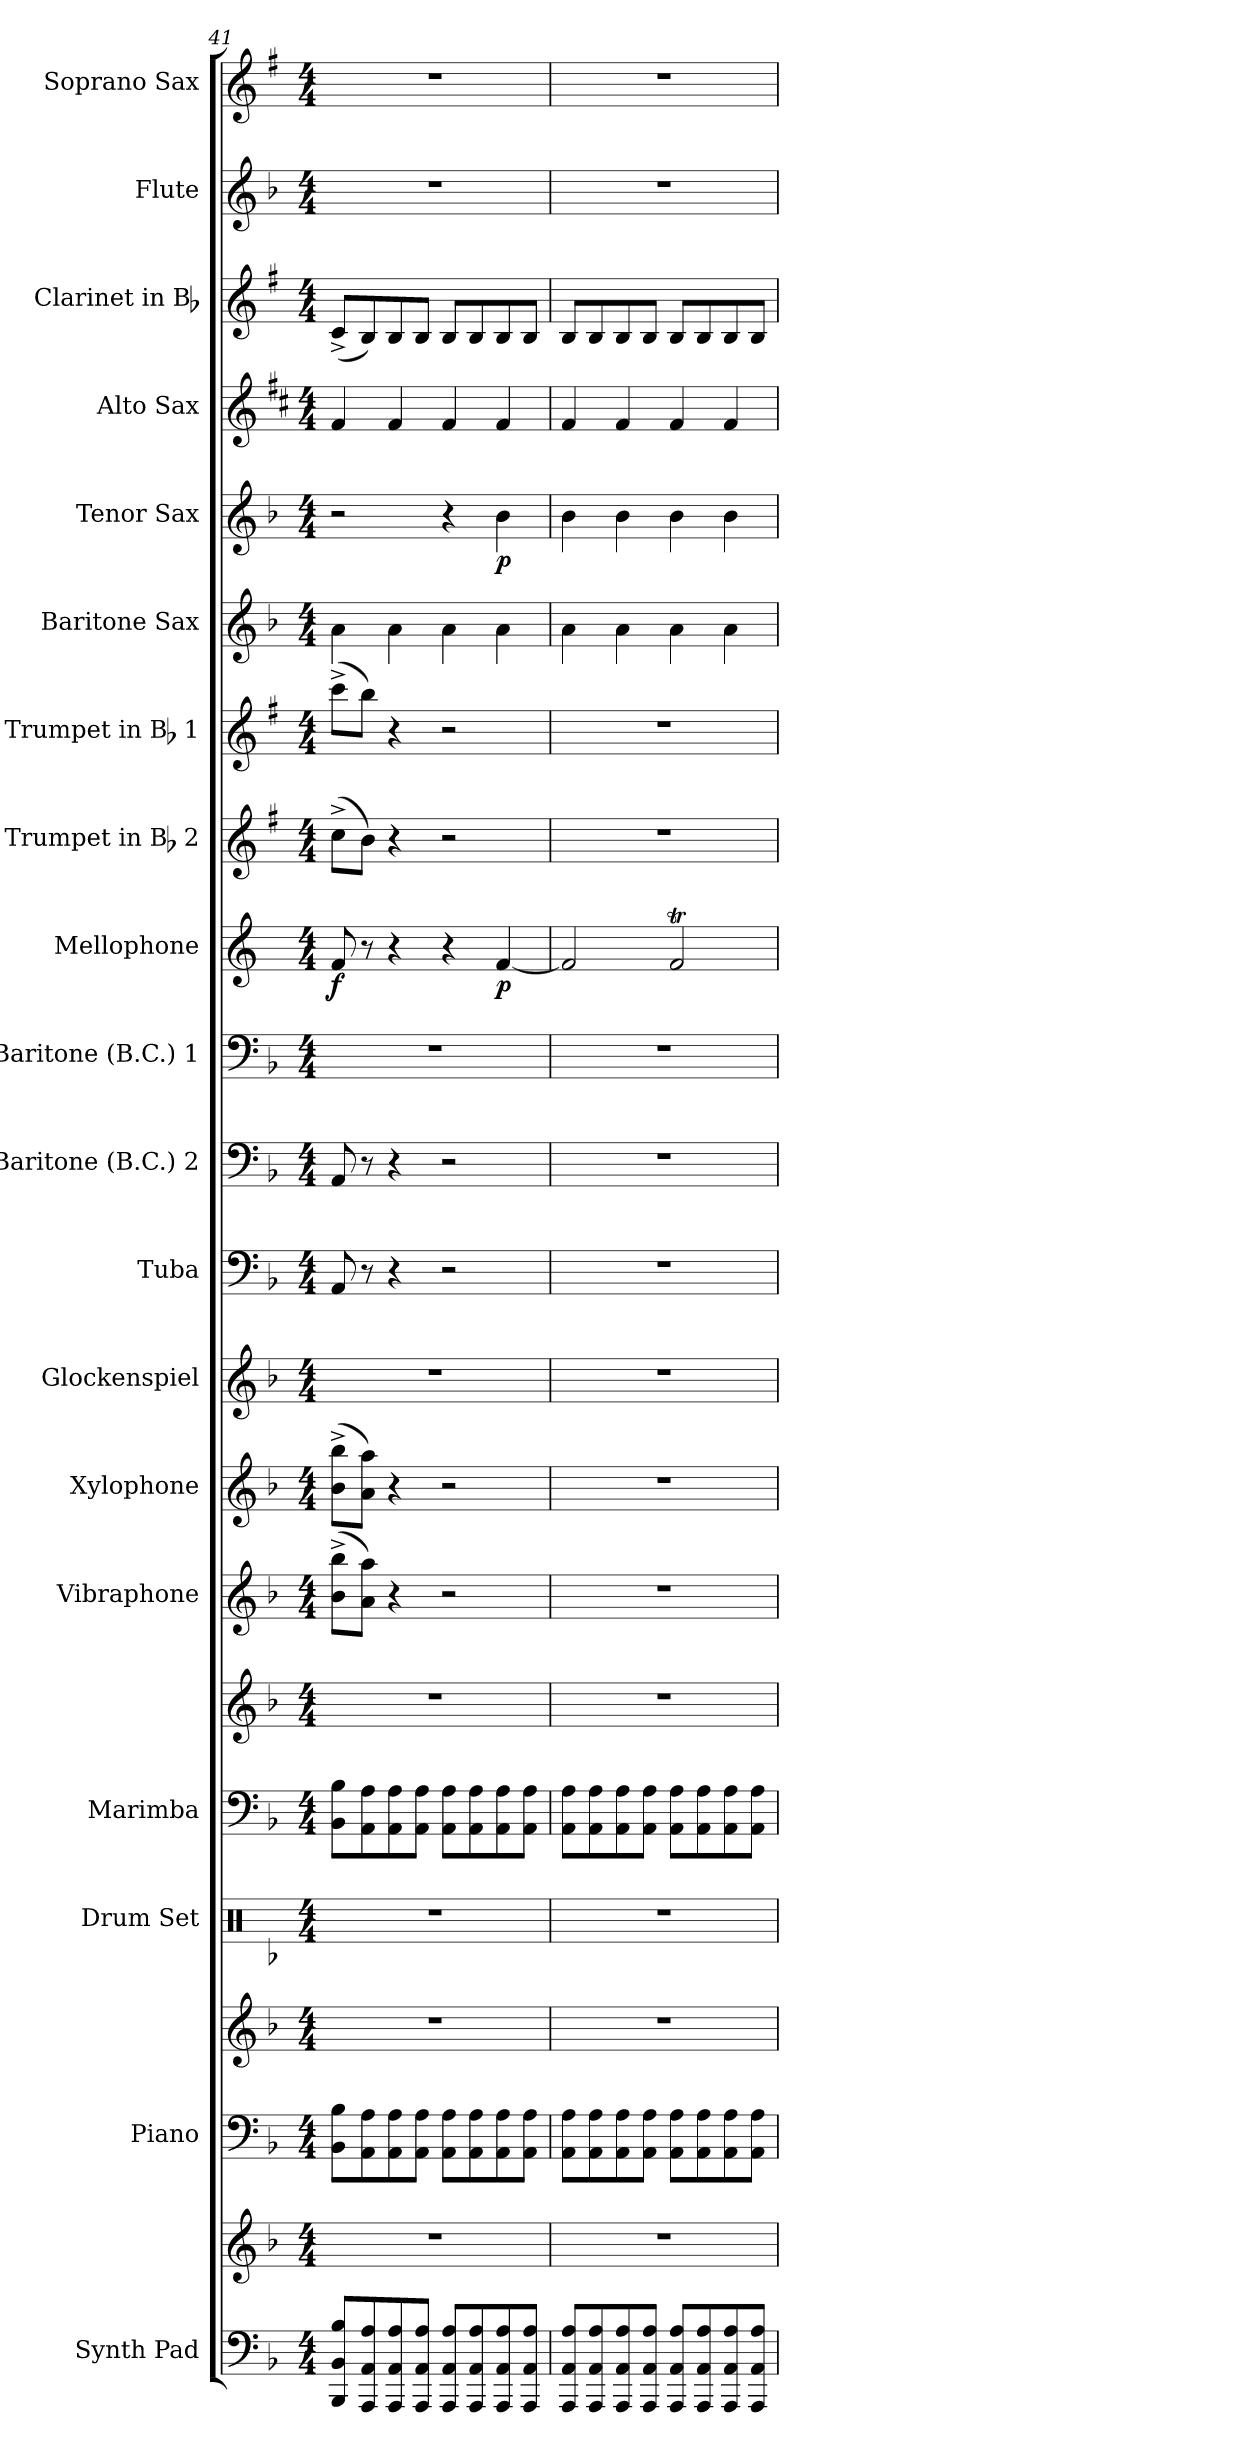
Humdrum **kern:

**kern	**kern	**kern	**kern	**kern	**kern	**kern	**kern	**kern	**kern	**kern	**kern	**kern	**kern	**dynam	**kern	**kern	**kern	**kern	**dynam	**kern	**kern	**kern	**kern
*part19	*part19	*part18	*part18	*part17	*part16	*part16	*part15	*part14	*part13	*part12	*part11	*part10	*part9	*part9	*part8	*part7	*part6	*part5	*part5	*part4	*part3	*part2	*part1
*staff22	*staff21	*staff20	*staff19	*staff18	*staff17	*staff16	*staff15	*staff14	*staff13	*staff12	*staff11	*staff10	*staff9	*staff9	*staff8	*staff7	*staff6	*staff5	*staff5	*staff4	*staff3	*staff2	*staff1
*I"Synth Pad	*	*I"Piano	*	*I"Drum Set	*I"Marimba	*	*I"Vibraphone	*I"Xylophone	*I"Glockenspiel	*I"Tuba	*I"Baritone (B.C.) 2	*I"Baritone (B.C.) 1	*I"Mellophone	*	*I"Trumpet in Bb 2	*I"Trumpet in Bb 1	*I"Baritone Sax	*I"Tenor Sax	*	*I"Alto Sax	*I"Clarinet in Bb	*I"Flute	*I"Soprano Sax
*I'Pad	*	*I'Pno.	*	*I'D. S.	*I'Mrb.	*	*I'Vib.	*I'Xyl.	*I'Glk.	*I'Tuba	*I'Bar. 2	*I'Bar. 1	*I'Mello.	*	*	*	*I'B. Sx.	*I'T. Sx.	*	*I'A. Sx.	*	*I'Fl.	*I'S. Sx.
*clefF4	*clefG2	*clefF4	*clefG2	*clefX	*clefF4	*clefG2	*clefG2	*clefG2	*clefG2	*clefF4	*clefF4	*clefF4	*clefG2	*	*clefG2	*clefG2	*clefG2	*clefG2	*	*clefG2	*clefG2	*clefG2	*clefG2
*	*	*	*	*	*	*	*	*ITrd-7c-12	*ITrd-14c-24	*	*	*	*ITrd4c7	*	*ITrd1c2	*ITrd1c2	*ITrd12c21	*ITrd8c14	*	*ITrd5c9	*ITrd1c2	*	*ITrd1c2
*k[b-]	*k[b-]	*k[b-]	*k[b-]	*k[b-]	*k[b-]	*k[b-]	*k[b-]	*k[b-]	*k[b-]	*k[b-]	*k[b-]	*k[b-]	*k[b-]	*	*k[b-]	*k[b-]	*k[b-]	*k[b-]	*	*k[b-]	*k[b-]	*k[b-]	*k[b-]
*F:	*F:	*F:	*F:	*F:	*F:	*F:	*F:	*F:	*F:	*F:	*F:	*F:	*F:	*	*F:	*F:	*F:	*F:	*	*F:	*F:	*F:	*F:
*M4/4	*M4/4	*M4/4	*M4/4	*M4/4	*M4/4	*M4/4	*M4/4	*M4/4	*M4/4	*M4/4	*M4/4	*M4/4	*M4/4	*	*M4/4	*M4/4	*M4/4	*M4/4	*	*M4/4	*M4/4	*M4/4	*M4/4
=41	=41	=41	=41	=41	=41	=41	=41	=41	=41	=41	=41	=41	=41	=41	=41	=41	=41	=41	=41	=41	=41	=41	=41
!	!	!	!	!	!	!	!	!	!	!	!	!	!	!LO:DY:b	!	!	!	!	!	!	!	!	!
8BBB-/ 8BB-/ 8B-/L	1r	8BB-\ 8B-\L	1r	1r	8BB-\ 8B-\L	1r	(>8b-\^ 8bb-\^L	(>8bb-\^ 8bbb-\^L	1r	8AA/	8AA/	1r	8B-/	f	(>8b-^\L	(>8bb-^\L	4A\	2r	.	4A/	(8B-^/L	1r	1r
8AAA/ 8AA/ 8A/	.	8AA\ 8A\	.	.	8AA\ 8A\	.	8a\ 8aa\J)	8aa\ 8aaa\J)	.	8r	8r	.	8r	.	8a\J)	8aa\J)	.	.	.	.	8A/)	.	.
8AAA/ 8AA/ 8A/	.	8AA\ 8A\	.	.	8AA\ 8A\	.	4r	4r	.	4r	4r	.	4r	.	4r	4r	4A\	.	.	4A/	8A/	.	.
8AAA/ 8AA/ 8A/J	.	8AA\ 8A\J	.	.	8AA\ 8A\J	.	.	.	.	.	.	.	.	.	.	.	.	.	.	.	8A/J	.	.
8AAA/ 8AA/ 8A/L	.	8AA\ 8A\L	.	.	8AA\ 8A\L	.	2r	2r	.	2r	2r	.	4r	.	2r	2r	4A\	4r	.	4A/	8A/L	.	.
8AAA/ 8AA/ 8A/	.	8AA\ 8A\	.	.	8AA\ 8A\	.	.	.	.	.	.	.	.	.	.	.	.	.	.	.	8A/	.	.
!	!	!	!	!	!	!	!	!	!	!	!	!	!	!LO:DY:b	!	!	!	!	!LO:DY:b	!	!	!	!
8AAA/ 8AA/ 8A/	.	8AA\ 8A\	.	.	8AA\ 8A\	.	.	.	.	.	.	.	[4B-/	p	.	.	4A\	4B-\	p	4A/	8A/	.	.
8AAA/ 8AA/ 8A/J	.	8AA\ 8A\J	.	.	8AA\ 8A\J	.	.	.	.	.	.	.	.	.	.	.	.	.	.	.	8A/J	.	.
=42	=42	=42	=42	=42	=42	=42	=42	=42	=42	=42	=42	=42	=42	=42	=42	=42	=42	=42	=42	=42	=42	=42	=42
8AAA/ 8AA/ 8A/L	1r	8AA\ 8A\L	1r	1r	8AA\ 8A\L	1r	1r	1r	1r	1r	1r	1r	2B-/]	.	1r	1r	4A\	4B-\	.	4A/	8A/L	1r	1r
8AAA/ 8AA/ 8A/	.	8AA\ 8A\	.	.	8AA\ 8A\	.	.	.	.	.	.	.	.	.	.	.	.	.	.	.	8A/	.	.
8AAA/ 8AA/ 8A/	.	8AA\ 8A\	.	.	8AA\ 8A\	.	.	.	.	.	.	.	.	.	.	.	4A\	4B-\	.	4A/	8A/	.	.
8AAA/ 8AA/ 8A/J	.	8AA\ 8A\J	.	.	8AA\ 8A\J	.	.	.	.	.	.	.	.	.	.	.	.	.	.	.	8A/J	.	.
8AAA/ 8AA/ 8A/L	.	8AA\ 8A\L	.	.	8AA\ 8A\L	.	.	.	.	.	.	.	2B-T/	.	.	.	4A\	4B-\	.	4A/	8A/L	.	.
8AAA/ 8AA/ 8A/	.	8AA\ 8A\	.	.	8AA\ 8A\	.	.	.	.	.	.	.	.	.	.	.	.	.	.	.	8A/	.	.
8AAA/ 8AA/ 8A/	.	8AA\ 8A\	.	.	8AA\ 8A\	.	.	.	.	.	.	.	.	.	.	.	4A\	4B-\	.	4A/	8A/	.	.
8AAA/ 8AA/ 8A/J	.	8AA\ 8A\J	.	.	8AA\ 8A\J	.	.	.	.	.	.	.	.	.	.	.	.	.	.	.	8A/J	.	.
=	=	=	=	=	=	=	=	=	=	=	=	=	=	=	=	=	=	=	=	=	=	=	=
*-	*-	*-	*-	*-	*-	*-	*-	*-	*-	*-	*-	*-	*-	*-	*-	*-	*-	*-	*-	*-	*-	*-	*-
